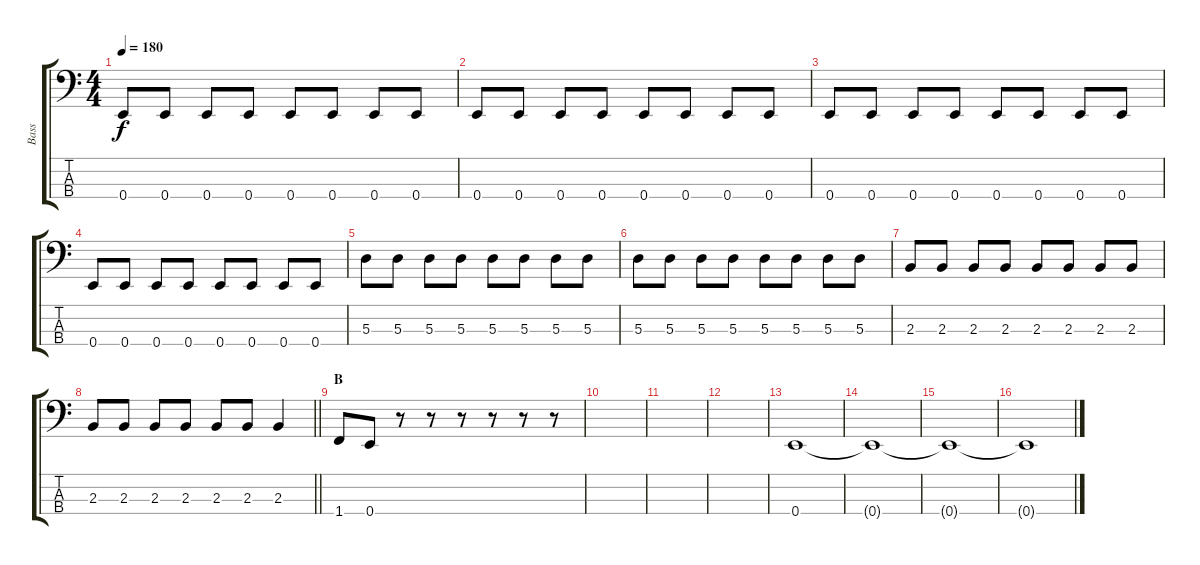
\track ("Bass" "Bass") {instrument electricbassfinger}
\staff {score tabs}
\tuning (G2 D2 A1 E1) {hide}
\ts (4 4)
\tempo 180
\clef f4
\ks c
0.4.8{dy f} 0.4.8 0.4.8 0.4.8 0.4.8 0.4.8 0.4.8 0.4.8 |
0.4.8 0.4.8 0.4.8 0.4.8 0.4.8 0.4.8 0.4.8 0.4.8 |
0.4.8 0.4.8 0.4.8 0.4.8 0.4.8 0.4.8 0.4.8 0.4.8 |
0.4.8 0.4.8 0.4.8 0.4.8 0.4.8 0.4.8 0.4.8 0.4.8 |
5.3.8 5.3.8 5.3.8 5.3.8 5.3.8 5.3.8 5.3.8 5.3.8 |
5.3.8 5.3.8 5.3.8 5.3.8 5.3.8 5.3.8 5.3.8 5.3.8 |
2.3.8 2.3.8 2.3.8 2.3.8 2.3.8 2.3.8 2.3.8 2.3.8 |
\barLineRight lightlight
2.3.8 2.3.8 2.3.8 2.3.8 2.3.8 2.3.8 2.3.4 |
\section ("" "B")
1.4.8 0.4.8 r.8 r.8 r.8 r.8 r.8 r.8 |
|
|
|
0.4.1 |
0.4{t}.1 |
0.4{t}.1 |
0.4{t}.1
